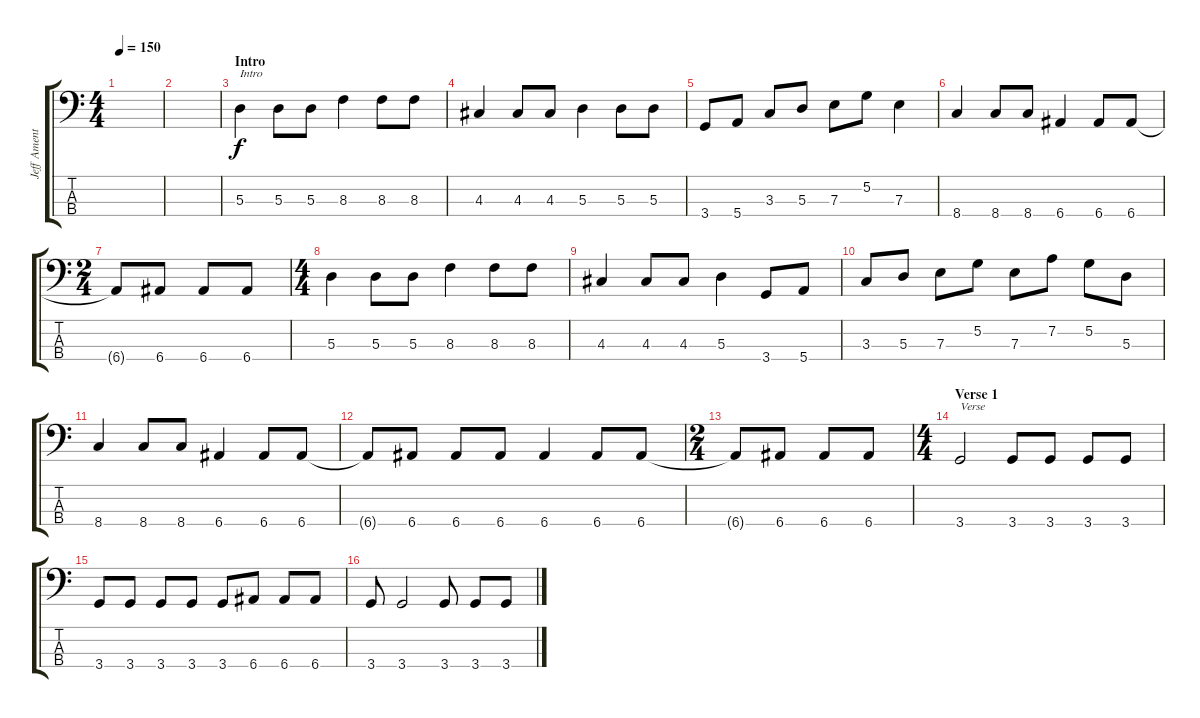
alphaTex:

\track ("Jeff Ament" "Jeff Ament") {instrument electricbassfinger}
\staff {score tabs}
\tuning (G2 D2 A1 E1) {hide}
\ts (4 4)
\tempo 150
\clef f4
\ks c
|
|
\section ("" "Intro")
5.3.4{txt "Intro"} 5.3.8 5.3.8 8.3.4 8.3.8 8.3.8 |
4.3.4 4.3.8 4.3.8 5.3.4 5.3.8 5.3.8 |
3.4.8 5.4.8 3.3.8 5.3.8 7.3.8 5.2.8 7.3.4 |
8.4.4 8.4.8 8.4.8 6.4.4 6.4.8 6.4.8 |
\ts (2 4)
6.4{t}.8 6.4.8 6.4.8 6.4.8 |
\ts (4 4)
5.3.4 5.3.8 5.3.8 8.3.4 8.3.8 8.3.8 |
4.3.4 4.3.8 4.3.8 5.3.4 3.4.8 5.4.8 |
3.3.8 5.3.8 7.3.8 5.2.8 7.3.8 7.2.8 5.2.8 5.3.8 |
8.4.4 8.4.8 8.4.8 6.4.4 6.4.8 6.4.8 |
6.4{t}.8 6.4.8 6.4.8 6.4.8 6.4.4 6.4.8 6.4.8 |
\ts (2 4)
6.4{t}.8 6.4.8 6.4.8 6.4.8 |
\ts (4 4)
\section ("" "Verse 1")
3.4.2{txt "Verse "} 3.4.8 3.4.8 3.4.8 3.4.8 |
3.4.8 3.4.8 3.4.8 3.4.8 3.4.8 6.4.8 6.4.8 6.4.8 |
3.4.8 3.4.2 3.4.8 3.4.8 3.4.8
